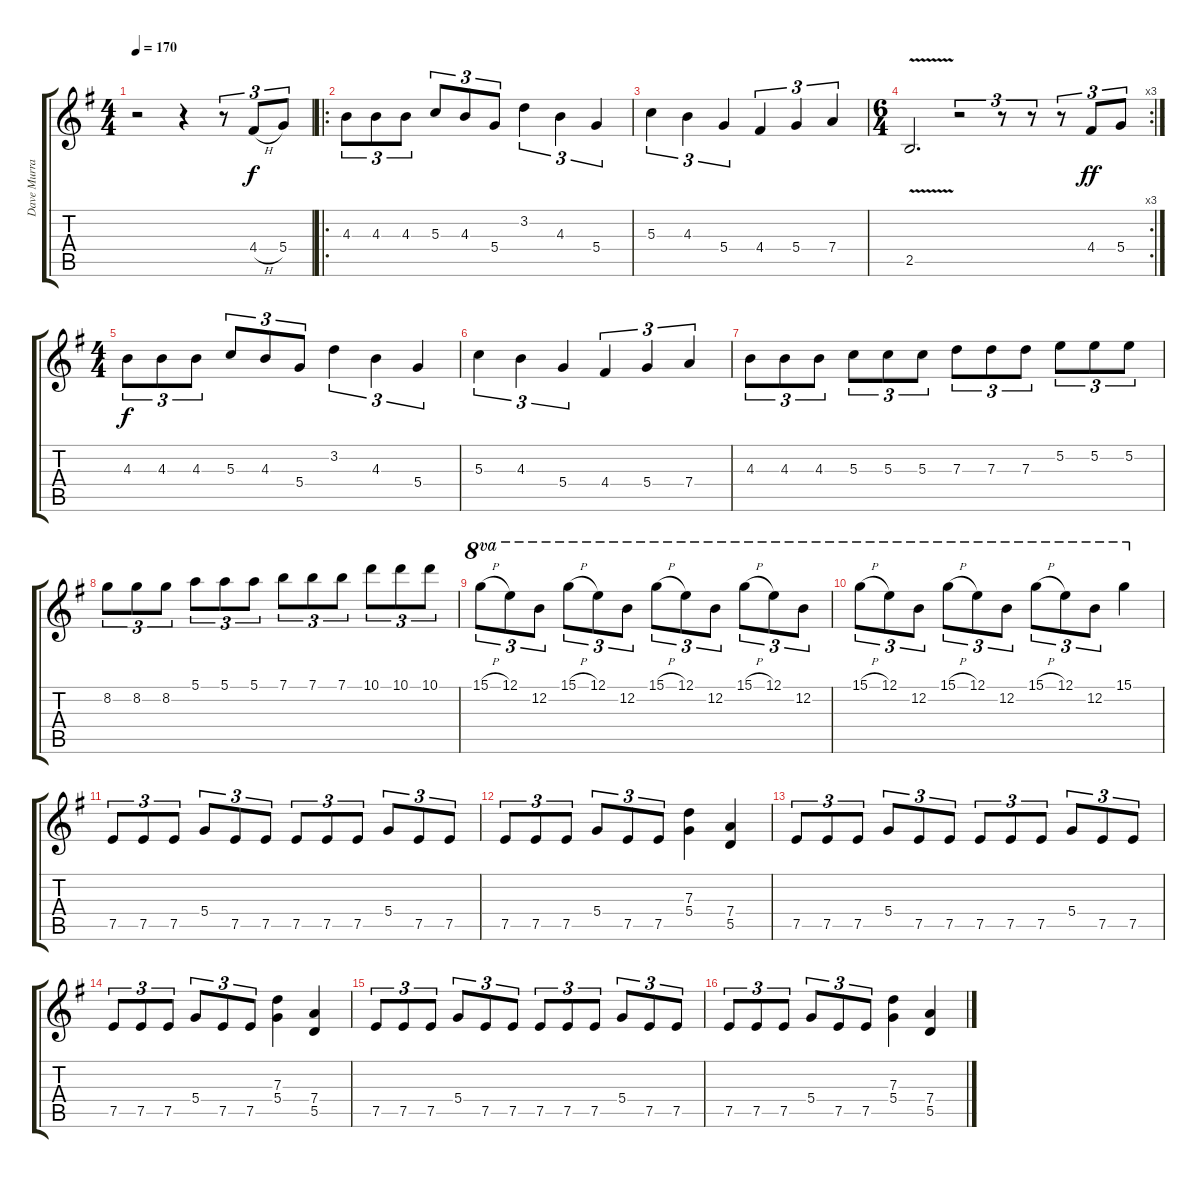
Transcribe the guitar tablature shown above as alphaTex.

\track ("Dave Murray" "Dave Murra") {instrument overdrivenguitar}
\staff {score tabs}
\tuning (E4 B3 G3 D3 A2 E2) {hide}
\ts (4 4)
\tempo 170
\clef g2
\ks g
r.2{dy f instrument overdrivenguitar} r.4 r.8{tu (3 2)} 4.4{h}.8{tu (3 2)} 5.4.8{tu (3 2)} |
\ro
4.3.8{tu (3 2)} 4.3.8{tu (3 2)} 4.3.8{tu (3 2)} 5.3.8{tu (3 2)} 4.3.8{tu (3 2)} 5.4.8{tu (3 2)} 3.2.4{tu (3 2)} 4.3.4{tu (3 2)} 5.4.4{tu (3 2)} |
5.3.4{tu (3 2)} 4.3.4{tu (3 2)} 5.4.4{tu (3 2)} 4.4.4{tu (3 2)} 5.4.4{tu (3 2)} 7.4.4{tu (3 2)} |
\rc 3
\ts (6 4)
2.5{v}.2{d} r.2{tu (3 2)} r.8{tu (3 2)} r.8{tu (3 2)} r.8{tu (3 2)} 4.4.8{tu (3 2) dy ff} 5.4.8{tu (3 2)} |
\ts (4 4)
4.3.8{tu (3 2) dy f} 4.3.8{tu (3 2)} 4.3.8{tu (3 2)} 5.3.8{tu (3 2)} 4.3.8{tu (3 2)} 5.4.8{tu (3 2)} 3.2.4{tu (3 2)} 4.3.4{tu (3 2)} 5.4.4{tu (3 2)} |
5.3.4{tu (3 2)} 4.3.4{tu (3 2)} 5.4.4{tu (3 2)} 4.4.4{tu (3 2)} 5.4.4{tu (3 2)} 7.4.4{tu (3 2)} |
4.3.8{tu (3 2)} 4.3.8{tu (3 2)} 4.3.8{tu (3 2)} 5.3.8{tu (3 2)} 5.3.8{tu (3 2)} 5.3.8{tu (3 2)} 7.3.8{tu (3 2)} 7.3.8{tu (3 2)} 7.3.8{tu (3 2)} 5.2.8{tu (3 2)} 5.2.8{tu (3 2)} 5.2.8{tu (3 2)} |
8.2.8{tu (3 2)} 8.2.8{tu (3 2)} 8.2.8{tu (3 2)} 5.1.8{tu (3 2)} 5.1.8{tu (3 2)} 5.1.8{tu (3 2)} 7.1.8{tu (3 2)} 7.1.8{tu (3 2)} 7.1.8{tu (3 2)} 10.1.8{tu (3 2)} 10.1.8{tu (3 2)} 10.1.8{tu (3 2)} |
15.1{h}.8{tu (3 2) ot 8va} 12.1.8{tu (3 2) ot 8va} 12.2.8{tu (3 2) ot 8va} 15.1{h}.8{tu (3 2) ot 8va} 12.1.8{tu (3 2) ot 8va} 12.2.8{tu (3 2) ot 8va} 15.1{h}.8{tu (3 2) ot 8va} 12.1.8{tu (3 2) ot 8va} 12.2.8{tu (3 2) ot 8va} 15.1{h}.8{tu (3 2) ot 8va} 12.1.8{tu (3 2) ot 8va} 12.2.8{tu (3 2) ot 8va} |
15.1{h}.8{tu (3 2) ot 8va} 12.1.8{tu (3 2) ot 8va} 12.2.8{tu (3 2) ot 8va} 15.1{h}.8{tu (3 2) ot 8va} 12.1.8{tu (3 2) ot 8va} 12.2.8{tu (3 2) ot 8va} 15.1{h}.8{tu (3 2) ot 8va} 12.1.8{tu (3 2) ot 8va} 12.2.8{tu (3 2) ot 8va} 15.1.4{ot 8va} |
7.5.8{tu (3 2)} 7.5.8{tu (3 2)} 7.5.8{tu (3 2)} 5.4.8{tu (3 2)} 7.5.8{tu (3 2)} 7.5.8{tu (3 2)} 7.5.8{tu (3 2)} 7.5.8{tu (3 2)} 7.5.8{tu (3 2)} 5.4.8{tu (3 2)} 7.5.8{tu (3 2)} 7.5.8{tu (3 2)} |
7.5.8{tu (3 2)} 7.5.8{tu (3 2)} 7.5.8{tu (3 2)} 5.4.8{tu (3 2)} 7.5.8{tu (3 2)} 7.5.8{tu (3 2)} (7.3 5.4).4 (7.4 5.5).4 |
7.5.8{tu (3 2)} 7.5.8{tu (3 2)} 7.5.8{tu (3 2)} 5.4.8{tu (3 2)} 7.5.8{tu (3 2)} 7.5.8{tu (3 2)} 7.5.8{tu (3 2)} 7.5.8{tu (3 2)} 7.5.8{tu (3 2)} 5.4.8{tu (3 2)} 7.5.8{tu (3 2)} 7.5.8{tu (3 2)} |
7.5.8{tu (3 2)} 7.5.8{tu (3 2)} 7.5.8{tu (3 2)} 5.4.8{tu (3 2)} 7.5.8{tu (3 2)} 7.5.8{tu (3 2)} (7.3 5.4).4 (7.4 5.5).4 |
7.5.8{tu (3 2)} 7.5.8{tu (3 2)} 7.5.8{tu (3 2)} 5.4.8{tu (3 2)} 7.5.8{tu (3 2)} 7.5.8{tu (3 2)} 7.5.8{tu (3 2)} 7.5.8{tu (3 2)} 7.5.8{tu (3 2)} 5.4.8{tu (3 2)} 7.5.8{tu (3 2)} 7.5.8{tu (3 2)} |
7.5.8{tu (3 2)} 7.5.8{tu (3 2)} 7.5.8{tu (3 2)} 5.4.8{tu (3 2)} 7.5.8{tu (3 2)} 7.5.8{tu (3 2)} (7.3 5.4).4 (7.4 5.5).4
